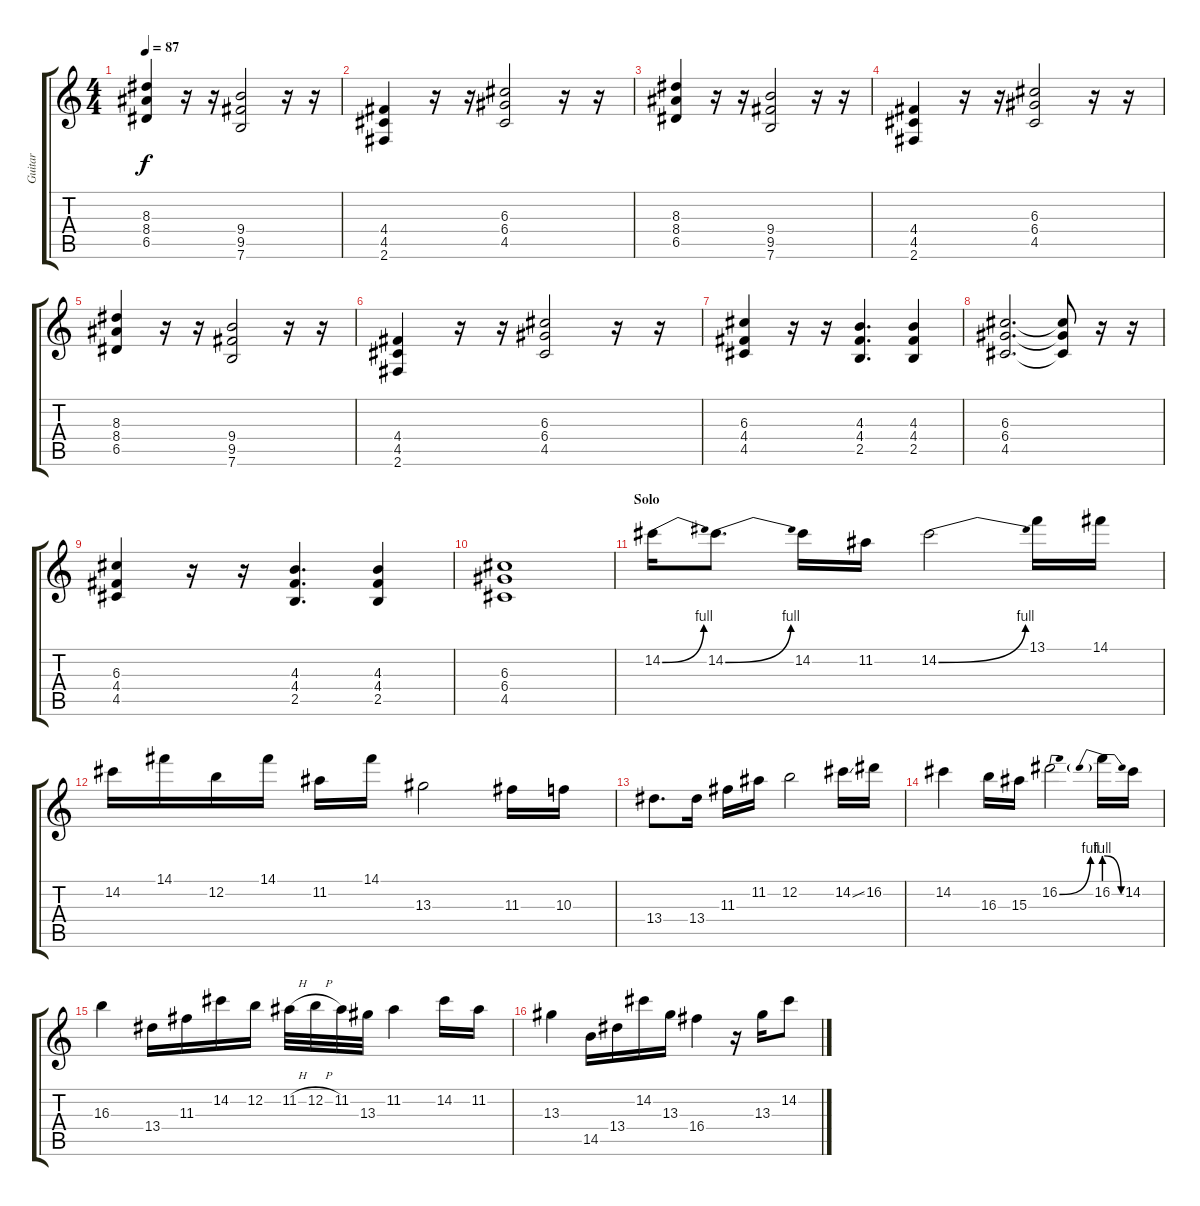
\track ("Guitar" "Guitar") {instrument distortionguitar}
\staff {score tabs}
\tuning (E4 B3 G3 D3 A2 E2) {hide}
\ts (4 4)
\tempo 87
\clef g2
\ks c
(8.3 8.4 6.5).4{dy f} r.16 r.16 (9.4 9.5 7.6).2 r.16 r.16 |
(4.4 4.5 2.6).4 r.16 r.16 (6.3 6.4 4.5).2 r.16 r.16 |
(8.3 8.4 6.5).4 r.16 r.16 (9.4 9.5 7.6).2 r.16 r.16 |
(4.4 4.5 2.6).4 r.16 r.16 (6.3 6.4 4.5).2 r.16 r.16 |
(8.3 8.4 6.5).4 r.16 r.16 (9.4 9.5 7.6).2 r.16 r.16 |
(4.4 4.5 2.6).4 r.16 r.16 (6.3 6.4 4.5).2 r.16 r.16 |
(6.3 4.4 4.5).4 r.16 r.16 (4.3 4.4 2.5).4{d} (4.3 4.4 2.5).4 |
(6.3 6.4 4.5).2{d} (6.3{t} 6.4{t} 4.5{t}).8 r.16 r.16 |
(6.3 4.4 4.5).4 r.16 r.16 (4.3 4.4 2.5).4{d} (4.3 4.4 2.5).4 |
(6.3 6.4 4.5).1 |
\section ("" "Solo")
14.2{be (bend 0 0 60 4)}.16 14.2{be (bend 0 0 60 4)}.8{d} 14.2.16 11.2.16 14.2{be (bend 0 0 60 4)}.2 13.1.16 14.1.16 |
14.2.16 14.1.16 12.2.16 14.1.16 11.2.16 14.1.16 13.3.2 11.3.16 10.3.16 |
13.4.8{d} 13.4.16 11.3.16 11.2.16 12.2.2 14.2{ss}.16 16.2.16 |
14.2.4 16.3.16 15.3.16 16.2{be (bend 0 0 60 4)}.2 16.2{be (prebendrelease 0 4 60 0)}.16 14.2.16 |
16.3.4 13.4.16 11.3.16 14.2.16 12.2.16 11.2{h}.32 12.2{h}.32 11.2.32 13.3.32 11.2.4 14.2.16 11.2.16 |
13.3.4 14.5.16 13.4.16 14.2.16 13.3.16 16.4.4 r.16 13.3.16 14.2.8
